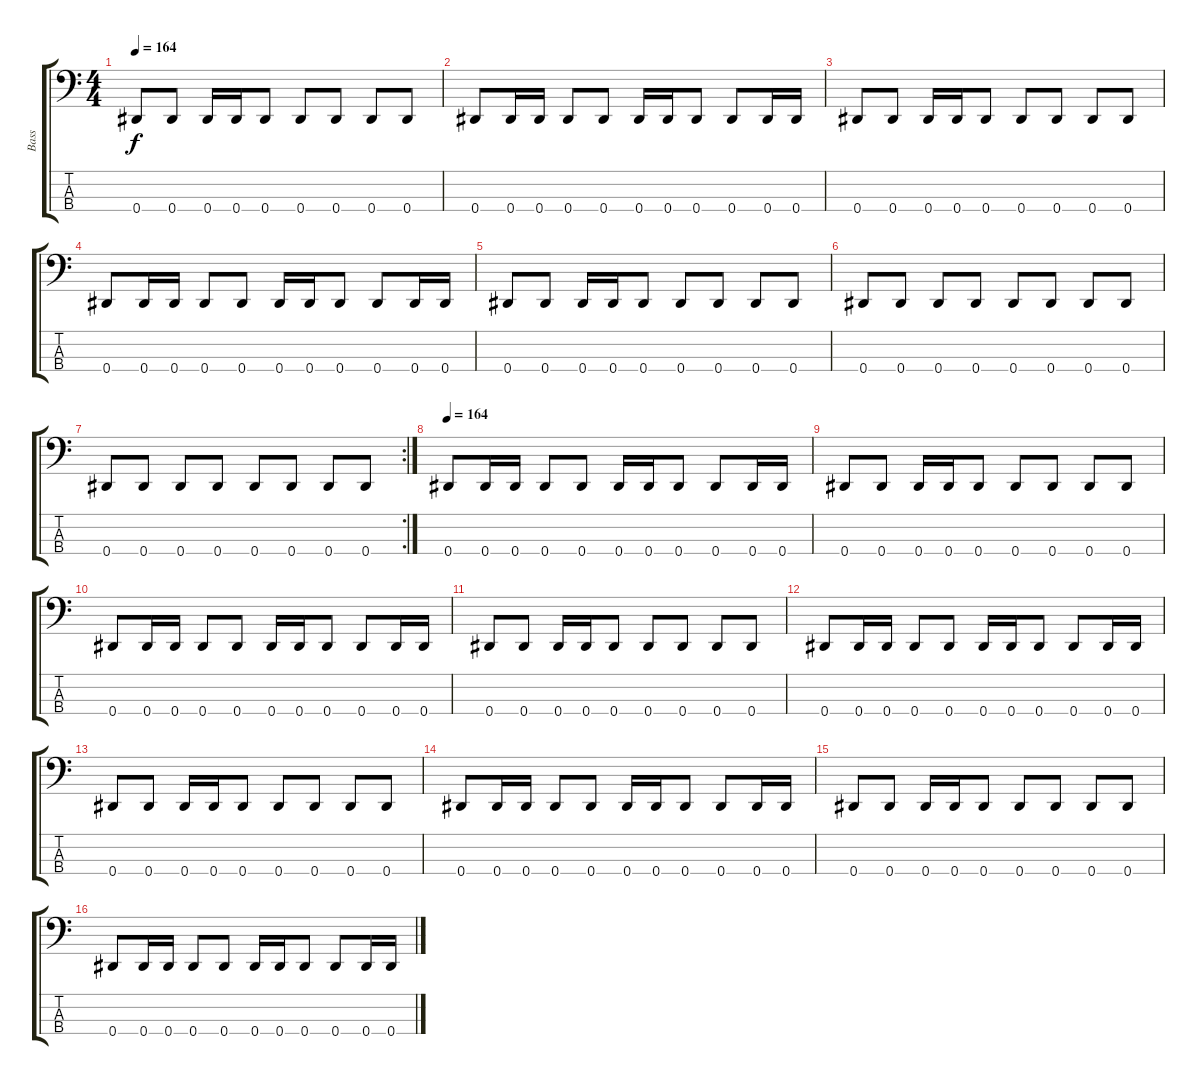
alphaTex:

\track ("Bass" "Bass") {instrument electricbasspick}
\staff {score tabs}
\tuning (Gb2 Db2 Ab1 Eb1) {hide}
\ts (4 4)
\tempo 164
\clef f4
\ks c
0.4.8{dy f} 0.4.8 0.4.16 0.4.16 0.4.8 0.4.8 0.4.8 0.4.8 0.4.8 |
0.4.8 0.4.16 0.4.16 0.4.8 0.4.8 0.4.16 0.4.16 0.4.8 0.4.8 0.4.16 0.4.16 |
0.4.8 0.4.8 0.4.16 0.4.16 0.4.8 0.4.8 0.4.8 0.4.8 0.4.8 |
0.4.8 0.4.16 0.4.16 0.4.8 0.4.8 0.4.16 0.4.16 0.4.8 0.4.8 0.4.16 0.4.16 |
0.4.8 0.4.8 0.4.16 0.4.16 0.4.8 0.4.8 0.4.8 0.4.8 0.4.8 |
0.4.8 0.4.8 0.4.8 0.4.8 0.4.8 0.4.8 0.4.8 0.4.8 |
\rc 2
0.4.8 0.4.8 0.4.8 0.4.8 0.4.8 0.4.8 0.4.8 0.4.8 |
\tempo 164
0.4.8 0.4.16 0.4.16 0.4.8 0.4.8 0.4.16 0.4.16 0.4.8 0.4.8 0.4.16 0.4.16 |
0.4.8 0.4.8 0.4.16 0.4.16 0.4.8 0.4.8 0.4.8 0.4.8 0.4.8 |
0.4.8 0.4.16 0.4.16 0.4.8 0.4.8 0.4.16 0.4.16 0.4.8 0.4.8 0.4.16 0.4.16 |
0.4.8 0.4.8 0.4.16 0.4.16 0.4.8 0.4.8 0.4.8 0.4.8 0.4.8 |
0.4.8 0.4.16 0.4.16 0.4.8 0.4.8 0.4.16 0.4.16 0.4.8 0.4.8 0.4.16 0.4.16 |
0.4.8 0.4.8 0.4.16 0.4.16 0.4.8 0.4.8 0.4.8 0.4.8 0.4.8 |
0.4.8 0.4.16 0.4.16 0.4.8 0.4.8 0.4.16 0.4.16 0.4.8 0.4.8 0.4.16 0.4.16 |
0.4.8 0.4.8 0.4.16 0.4.16 0.4.8 0.4.8 0.4.8 0.4.8 0.4.8 |
0.4.8 0.4.16 0.4.16 0.4.8 0.4.8 0.4.16 0.4.16 0.4.8 0.4.8 0.4.16 0.4.16
